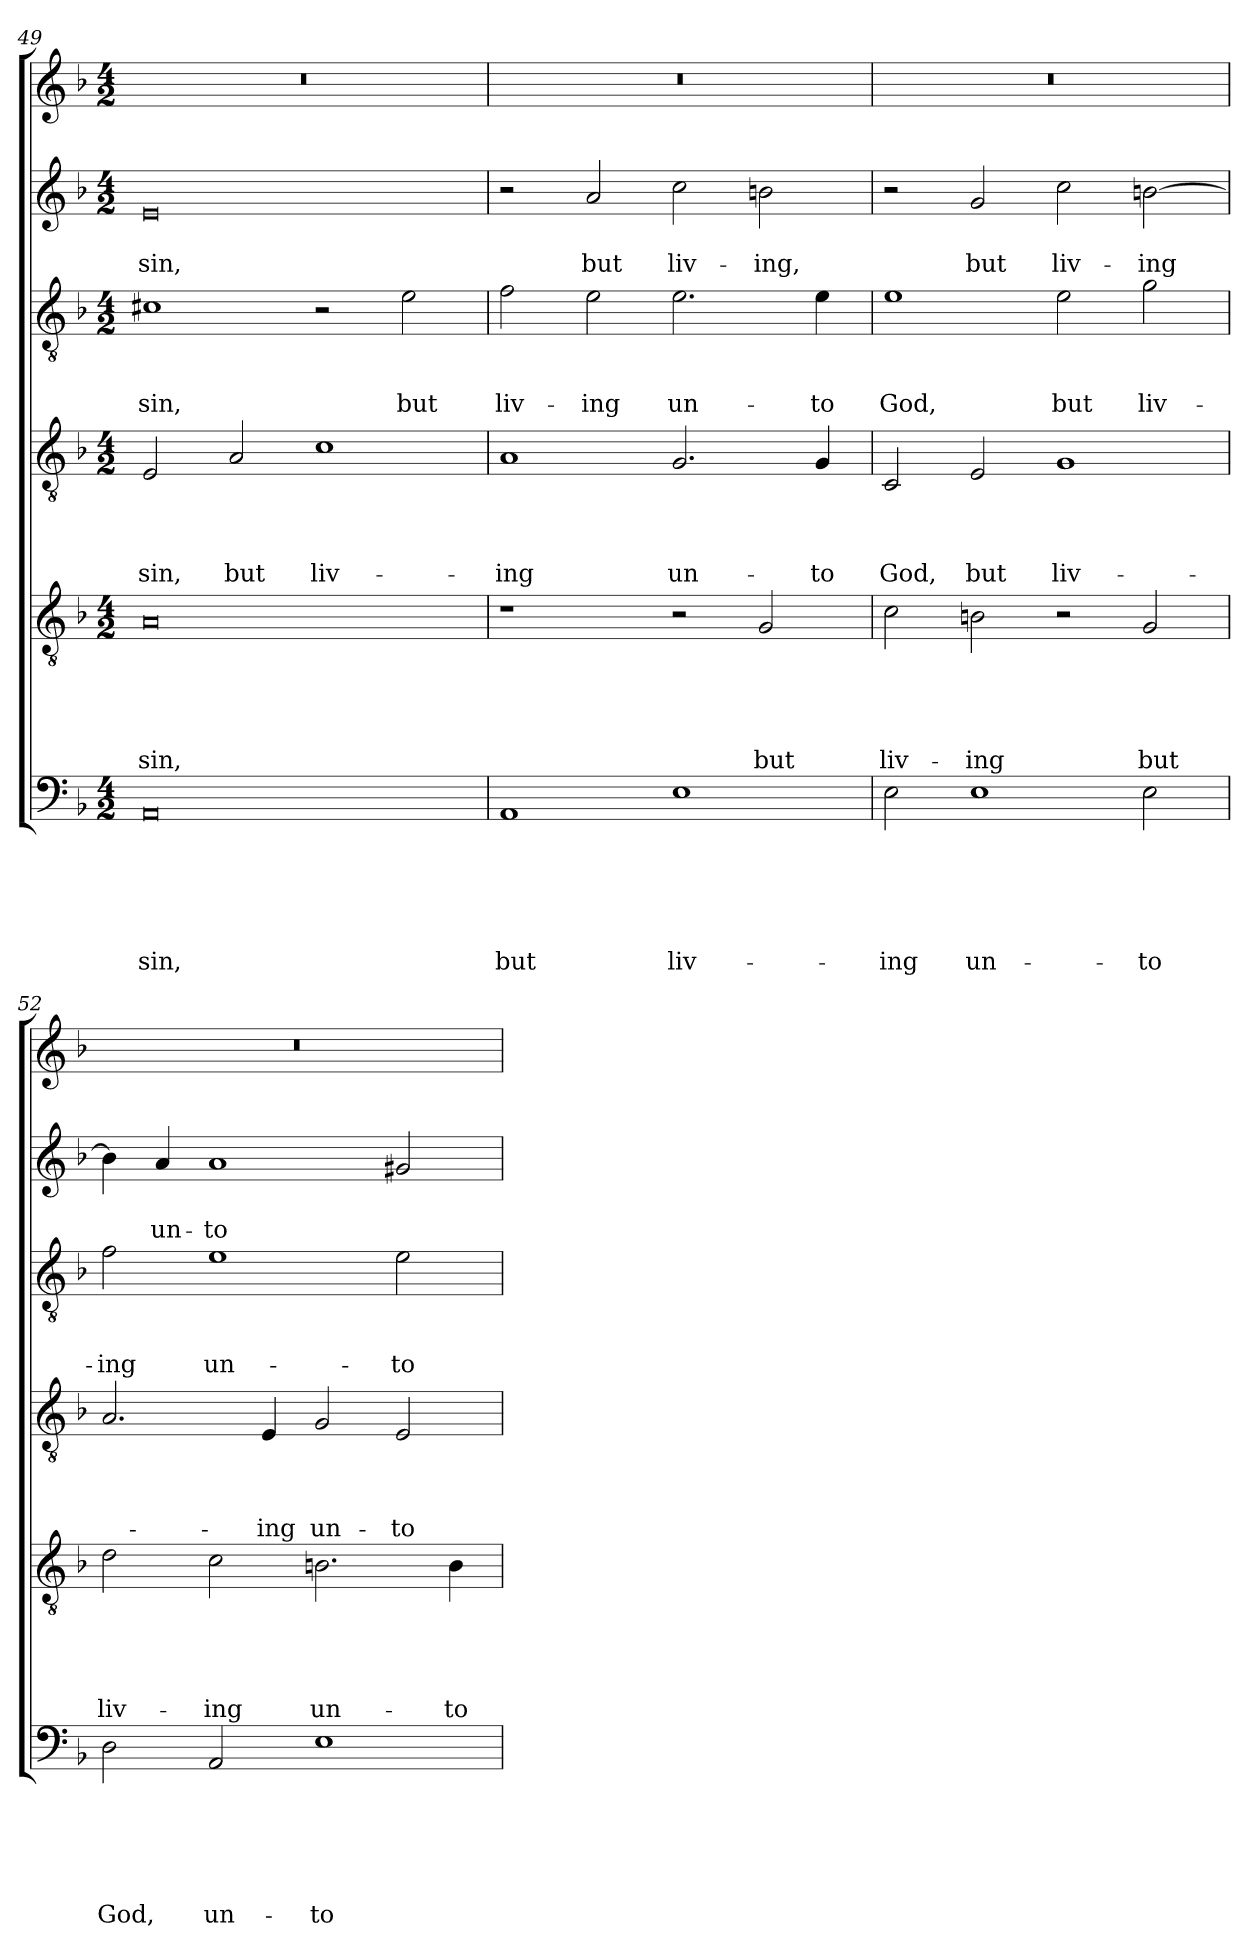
**kern	**text	**text	**text	**text	**text	**text	**kern	**text	**text	**text	**text	**text	**kern	**text	**text	**text	**text	**kern	**text	**text	**text	**kern	**text	**text	**kern
*part6	*part6	*part6	*part6	*part6	*part6	*part6	*part5	*part5	*part5	*part5	*part5	*part5	*part4	*part4	*part4	*part4	*part4	*part3	*part3	*part3	*part3	*part2	*part2	*part2	*part1
*staff6	*staff6	*staff6	*staff6	*staff6	*staff6	*staff6	*staff5	*staff5	*staff5	*staff5	*staff5	*staff5	*staff4	*staff4	*staff4	*staff4	*staff4	*staff3	*staff3	*staff3	*staff3	*staff2	*staff2	*staff2	*staff1
!!LO:LB:g=z
*clefF4	*	*	*	*	*	*	*clefGv2	*	*	*	*	*	*clefGv2	*	*	*	*	*clefGv2	*	*	*	*clefG2	*	*	*clefG2
*k[b-]	*	*	*	*	*	*	*k[b-]	*	*	*	*	*	*k[b-]	*	*	*	*	*k[b-]	*	*	*	*k[b-]	*	*	*k[b-]
*F:	*	*	*	*	*	*	*F:	*	*	*	*	*	*F:	*	*	*	*	*F:	*	*	*	*F:	*	*	*F:
*M4/2	*	*	*	*	*	*	*M4/2	*	*	*	*	*	*M4/2	*	*	*	*	*M4/2	*	*	*	*M4/2	*	*	*M4/2
=49	=49	=49	=49	=49	=49	=49	=49	=49	=49	=49	=49	=49	=49	=49	=49	=49	=49	=49	=49	=49	=49	=49	=49	=49	=49
0AA	.	.	.	.	.	sin,	0A	.	.	.	.	sin,	2E/	.	.	.	sin,	1c#X	.	.	sin,	0e	.	sin,	0r
.	.	.	.	.	.	.	.	.	.	.	.	.	2A/	.	.	.	but	.	.	.	.	.	.	.	.
.	.	.	.	.	.	.	.	.	.	.	.	.	1c	.	.	.	liv-	2r	.	.	.	.	.	.	.
.	.	.	.	.	.	.	.	.	.	.	.	.	.	.	.	.	.	2e\	.	.	but	.	.	.	.
=50	=50	=50	=50	=50	=50	=50	=50	=50	=50	=50	=50	=50	=50	=50	=50	=50	=50	=50	=50	=50	=50	=50	=50	=50	=50
1AA	.	.	.	.	.	but	1r	.	.	.	.	.	1A	.	.	.	-ing	2f\	.	.	liv-	2r	.	.	0r
.	.	.	.	.	.	.	.	.	.	.	.	.	.	.	.	.	.	2e\	.	.	-ing	2a/	.	but	.
1E	.	.	.	.	.	liv-	2r	.	.	.	.	.	2.G/	.	.	.	un-	2.e\	.	.	un-	2cc\	.	liv-	.
.	.	.	.	.	.	.	2G/	.	.	.	.	but	.	.	.	.	.	.	.	.	.	2bn\	.	-ing,	.
.	.	.	.	.	.	.	.	.	.	.	.	.	4G/	.	.	.	-to	4e\	.	.	-to	.	.	.	.
=51	=51	=51	=51	=51	=51	=51	=51	=51	=51	=51	=51	=51	=51	=51	=51	=51	=51	=51	=51	=51	=51	=51	=51	=51	=51
2E\	.	.	.	.	.	-ing	2c\	.	.	.	.	liv-	2C/	.	.	.	God,	1e	.	.	God,	2r	.	.	0r
1E	.	.	.	.	.	un-	2Bn\	.	.	.	.	-ing	2E/	.	.	.	but	.	.	.	.	2g/	.	but	.
.	.	.	.	.	.	.	2r	.	.	.	.	.	1G	.	.	.	liv-	2e\	.	.	but	2cc\	.	liv-	.
2E\	.	.	.	.	.	-to	2G/	.	.	.	.	but	.	.	.	.	.	2g\	.	.	liv-	[2bn\	.	-ing	.
=52	=52	=52	=52	=52	=52	=52	=52	=52	=52	=52	=52	=52	=52	=52	=52	=52	=52	=52	=52	=52	=52	=52	=52	=52	=52
2D\	.	.	.	.	.	God,	2d\	.	.	.	.	liv-	2.A/	.	.	.	.	2f\	.	.	-ing	4b\]	.	.	0r
.	.	.	.	.	.	.	.	.	.	.	.	.	.	.	.	.	.	.	.	.	.	4a/	.	un-	.
2AA/	.	.	.	.	.	un-	2c\	.	.	.	.	-ing	.	.	.	.	.	1e	.	.	un-	1a	.	-to	.
.	.	.	.	.	.	.	.	.	.	.	.	.	4E/	.	.	.	-ing	.	.	.	.	.	.	.	.
1E	.	.	.	.	.	-to	2.Bn\	.	.	.	.	un-	2G/	.	.	.	un-	.	.	.	.	.	.	.	.
.	.	.	.	.	.	.	.	.	.	.	.	.	2E/	.	.	.	-to	2e\	.	.	-to	2g#X/	.	.	.
.	.	.	.	.	.	.	4B\	.	.	.	.	-to	.	.	.	.	.	.	.	.	.	.	.	.	.
=	=	=	=	=	=	=	=	=	=	=	=	=	=	=	=	=	=	=	=	=	=	=	=	=	=
*-	*-	*-	*-	*-	*-	*-	*-	*-	*-	*-	*-	*-	*-	*-	*-	*-	*-	*-	*-	*-	*-	*-	*-	*-	*-
